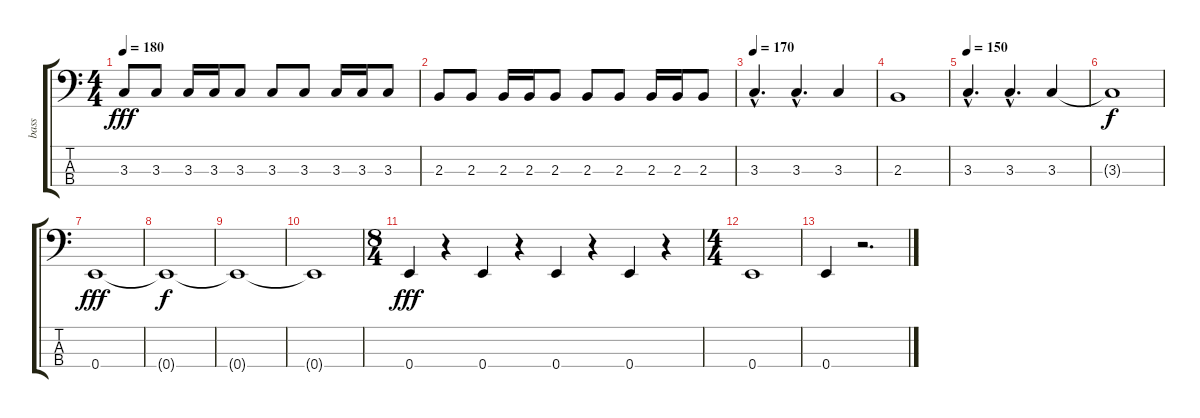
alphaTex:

\track ("bass" "bass") {instrument electricbassfinger}
\staff {score tabs}
\tuning (G2 D2 A1 E1) {hide}
\ts (4 4)
\tempo 180
\clef f4
\ks c
3.3.8{dy fff} 3.3.8 3.3.16 3.3.16 3.3.8 3.3.8 3.3.8 3.3.16 3.3.16 3.3.8 |
2.3.8 2.3.8 2.3.16 2.3.16 2.3.8 2.3.8 2.3.8 2.3.16 2.3.16 2.3.8 |
\tempo 170
3.3{hac}.4{d} 3.3{hac}.4{d} 3.3.4 |
2.3.1 |
\tempo 150
3.3{hac}.4{d} 3.3{hac}.4{d} 3.3.4 |
3.3{t}.1{dy f} |
0.4.1{dy fff} |
0.4{t}.1{dy f} |
0.4{t}.1 |
0.4{t}.1 |
\ts (8 4)
0.4.4{dy fff} r.4 0.4.4 r.4 0.4.4 r.4 0.4.4 r.4 |
\ts (4 4)
0.4.1 |
0.4.4 r.2{d}
